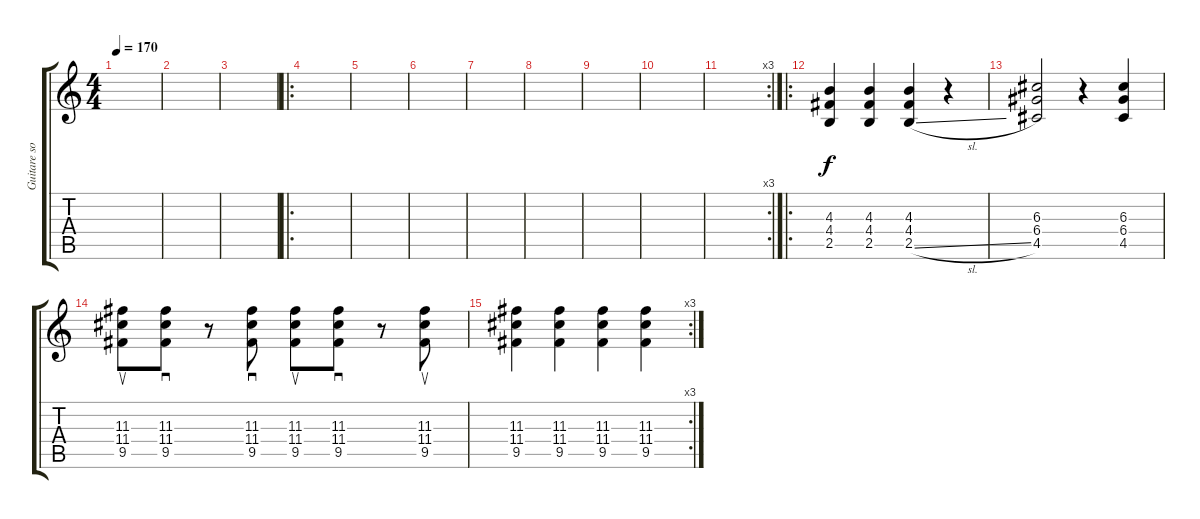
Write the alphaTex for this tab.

\track ("Guitare solo" "Guitare so") {instrument overdrivenguitar}
\staff {score tabs}
\tuning (E4 B3 G3 D3 A2 E2) {hide}
\ts (4 4)
\tempo 170
\clef g2
\ks c
|
|
|
\ro
|
|
|
|
|
|
|
\rc 3
|
\ro
(4.3 4.4 2.5).4 (4.3 4.4 2.5).4 (4.3 4.4 2.5{sl}).4 r.4 |
(6.3 6.4 4.5).2 r.4 (6.3 6.4 4.5).4 |
(11.3 11.4 9.5).8{su} (11.3 11.4 9.5).8{sd} r.8 (11.3 11.4 9.5).8{sd} (11.3 11.4 9.5).8{su} (11.3 11.4 9.5).8{sd} r.8 (11.3 11.4 9.5).8{su} |
\rc 3
(11.3 11.4 9.5).4 (11.3 11.4 9.5).4 (11.3 11.4 9.5).4 (11.3 11.4 9.5).4
